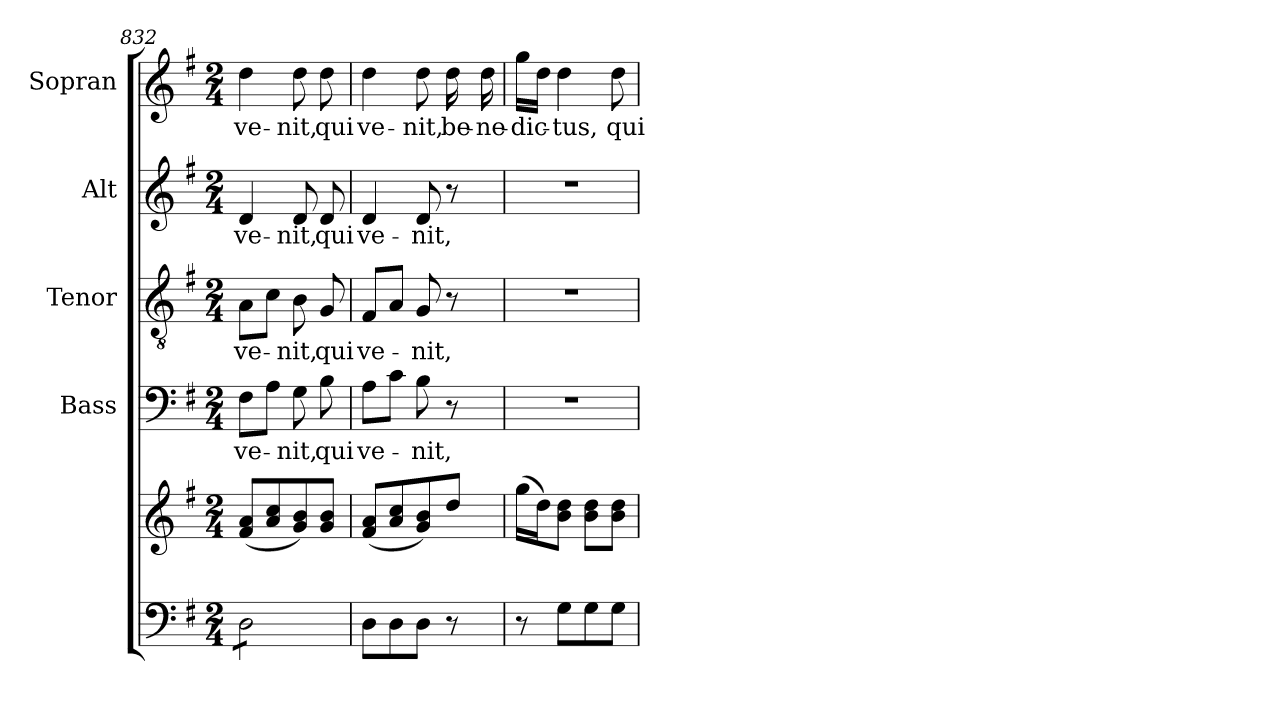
**kern	**kern	**kern	**text	**kern	**text	**kern	**text	**kern	**text
*part5	*part5	*part4	*part4	*part3	*part3	*part2	*part2	*part1	*part1
*staff6	*staff5	*staff4	*staff4	*staff3	*staff3	*staff2	*staff2	*staff1	*staff1
*	*	*I"Bass	*	*I"Tenor	*	*I"Alt	*	*I"Sopran	*
*	*	*I'B.	*	*I'T.	*	*I'A.	*	*I'S.	*
!!LO:PB:g=z
*clefF4	*clefG2	*clefF4	*	*clefGv2	*	*clefG2	*	*clefG2	*
*k[f#]	*k[f#]	*k[f#]	*	*k[f#]	*	*k[f#]	*	*k[f#]	*
*G:	*G:	*G:	*	*G:	*	*G:	*	*G:	*
*M2/4	*M2/4	*M2/4	*	*M2/4	*	*M2/4	*	*M2/4	*
=832	=832	=832	=832	=832	=832	=832	=832	=832	=832
!	!	!	!LO:LY:b	!	!LO:LY:b	!	!LO:LY:b	!	!LO:LY:b
*tremolo	*	*	*	*	*	*	*	*	*
8D\L	(<8f#/ 8a/L	8F#\L	ve-	8A\L	ve-	4d/	ve-	4dd\	ve-
8D\	8a/ 8cc/	8A\J	.	8c\J	.	.	.	.	.
!	!	!	!LO:LY:b	!	!LO:LY:b	!	!LO:LY:b	!	!LO:LY:b
8D\	8g/ 8b/)	8G\	-nit,	8B\	-nit,	8d/	-nit,	8dd\	-nit,
!	!	!	!LO:LY:b	!	!LO:LY:b	!	!LO:LY:b	!	!LO:LY:b
8D\J	8g/ 8b/J	8B\	qui	8G/	qui	8d/	qui	8dd\	qui
*Xtremolo	*	*	*	*	*	*	*	*	*
=833	=833	=833	=833	=833	=833	=833	=833	=833	=833
!	!	!	!LO:LY:b	!	!LO:LY:b	!	!LO:LY:b	!	!LO:LY:b
8D\L	(<8f#/ 8a/L	8A\L	ve-	8F#/L	ve-	4d/	ve-	4dd\	ve-
8D\	8a/ 8cc/	8c\J	.	8A/J	.	.	.	.	.
!	!	!	!LO:LY:b	!	!LO:LY:b	!	!LO:LY:b	!	!LO:LY:b
8D\J	8g/ 8b/)	8B\	-nit,	8G/	-nit,	8d/	-nit,	8dd\	-nit,
!	!	!	!	!	!	!	!	!	!LO:LY:b
8r	8dd/J	8r	.	8r	.	8r	.	16dd\	be-
!	!	!	!	!	!	!	!	!	!LO:LY:b
.	.	.	.	.	.	.	.	16dd\	-ne-
=834	=834	=834	=834	=834	=834	=834	=834	=834	=834
!	!	!	!	!	!	!	!	!	!LO:LY:b
8r	(>16gg\LL	2r	.	2r	.	2r	.	16gg\LL	-dic-
.	16dd\J)	.	.	.	.	.	.	16dd\JJ	.
!	!	!	!	!	!	!	!	!	!LO:LY:b
8G\L	8b\ 8dd\J	.	.	.	.	.	.	4dd\	-tus,
8G\	8b\ 8dd\L	.	.	.	.	.	.	.	.
!	!	!	!	!	!	!	!	!	!LO:LY:b
8G\J	8b\ 8dd\J	.	.	.	.	.	.	8dd\	qui
=	=	=	=	=	=	=	=	=	=
*-	*-	*-	*-	*-	*-	*-	*-	*-	*-
